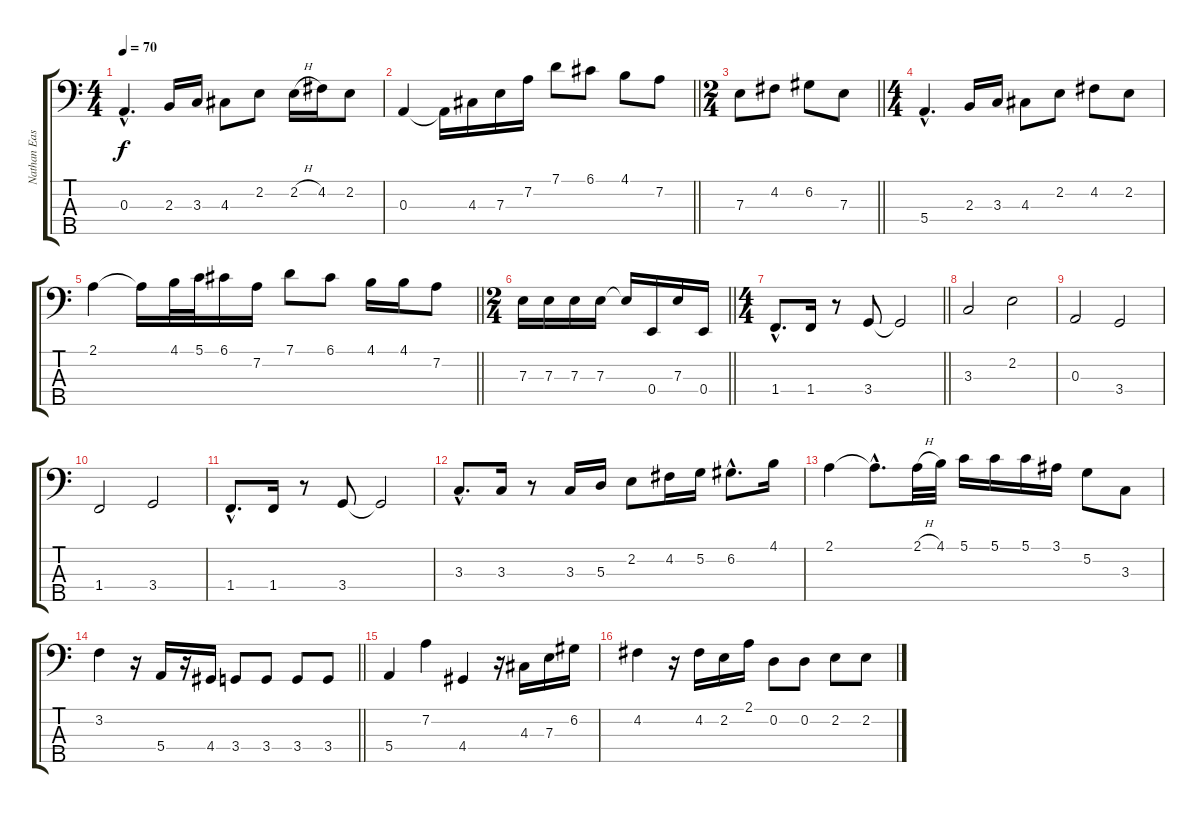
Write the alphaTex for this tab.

\track ("Nathan East Bass" "Nathan Eas") {instrument electricbassfinger}
\staff {score tabs}
\tuning (G2 D2 A1 E1 B0) {hide}
\ts (4 4)
\tempo 70
\clef f4
\ks c
0.3{hac}.4{d dy f} 2.3.16 3.3.16 4.3.8 2.2.8 2.2{h}.16 4.2.16 2.2.8 |
\barLineRight lightlight
0.3.4 0.3{t}.16 4.3.16 7.3.16 7.2.16 7.1.8 6.1.8 4.1.8 7.2.8 |
\ts (2 4)
\barLineRight lightlight
7.3.8 4.2.8 6.2.8 7.3.8 |
\ts (4 4)
5.4{hac}.4{d} 2.3.16 3.3.16 4.3.8 2.2.8 4.2.8 2.2.8 |
\barLineRight lightlight
2.1.4 2.1{t}.16 4.1.32 5.1.32 6.1.16 7.2.16 7.1.8 6.1.8 4.1.16 4.1.16 7.2.8 |
\ts (2 4)
\barLineRight lightlight
7.3.16 7.3.16 7.3.16 7.3.16 7.3{t}.16 0.4.16 7.3.16 0.4.16 |
\ts (4 4)
\barLineRight lightlight
1.4{hac}.8{d} 1.4.16 r.8 3.4.8 3.4{t}.2 |
3.3.2 2.2.2 |
0.3.2 3.4.2 |
1.4.2 3.4.2 |
1.4{hac}.8{d} 1.4.16 r.8 3.4.8 3.4{t}.2 |
3.3{hac}.8{d} 3.3.16 r.8 3.3.16 5.3.16 2.2.8 4.2.16 5.2.16 6.2{hac}.8{d} 4.1.16 |
2.1.4 2.1{hac t}.8{d} 2.1{h}.32 4.1.32 5.1.16 5.1.16 5.1.16 3.1.16 5.2.8 3.3.8 |
\barLineRight lightlight
3.2.4 r.16 5.4.16 r.16 4.4.16 3.4.8 3.4.8 3.4.8 3.4.8 |
5.4.4 7.2.4 4.4.4 r.16 4.3.16 7.3.16 6.2.16 |
4.2.4 r.16 4.2.16 2.2.16 2.1.16 0.2.8 0.2.8 2.2.8 2.2.8
